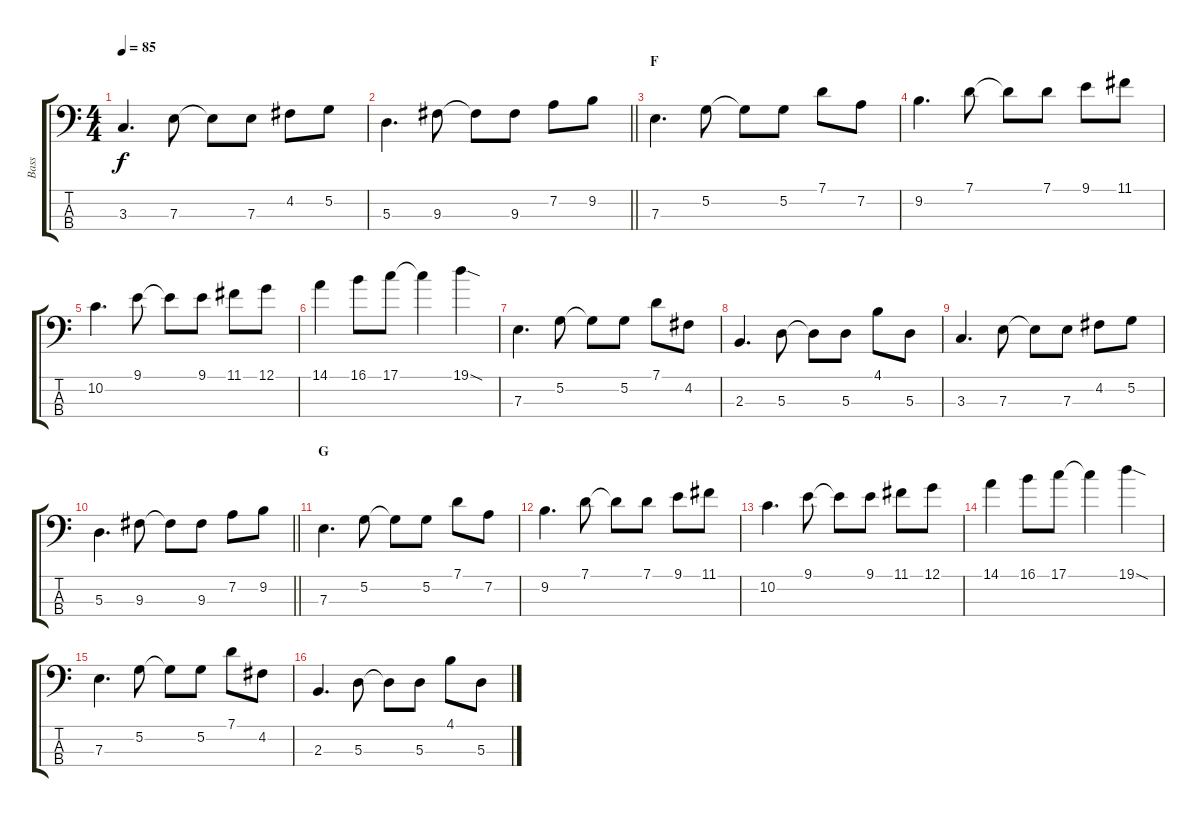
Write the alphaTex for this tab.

\track ("Bass" "Bass") {instrument electricbassfinger}
\staff {score tabs}
\tuning (G2 D2 A1 E1) {hide}
\ts (4 4)
\tempo 85
\clef f4
\ks c
3.3.4{d dy f} 7.3.8 7.3{t}.8 7.3.8 4.2.8 5.2.8 |
\barLineRight lightlight
5.3.4{d} 9.3.8 9.3{t}.8 9.3.8 7.2.8 9.2.8 |
\section ("" "F")
7.3.4{d} 5.2.8 5.2{t}.8 5.2.8 7.1.8 7.2.8 |
9.2.4{d} 7.1.8 7.1{t}.8 7.1.8 9.1.8 11.1.8 |
10.2.4{d} 9.1.8 9.1{t}.8 9.1.8 11.1.8 12.1.8 |
14.1.4 16.1.8 17.1.8 17.1{t}.4 19.1{sod}.4 |
7.3.4{d} 5.2.8 5.2{t}.8 5.2.8 7.1.8 4.2.8 |
2.3.4{d} 5.3.8 5.3{t}.8 5.3.8 4.1.8 5.3.8 |
3.3.4{d} 7.3.8 7.3{t}.8 7.3.8 4.2.8 5.2.8 |
\barLineRight lightlight
5.3.4{d} 9.3.8 9.3{t}.8 9.3.8 7.2.8 9.2.8 |
\section ("" "G")
7.3.4{d} 5.2.8 5.2{t}.8 5.2.8 7.1.8 7.2.8 |
9.2.4{d} 7.1.8 7.1{t}.8 7.1.8 9.1.8 11.1.8 |
10.2.4{d} 9.1.8 9.1{t}.8 9.1.8 11.1.8 12.1.8 |
14.1.4 16.1.8 17.1.8 17.1{t}.4 19.1{sod}.4 |
7.3.4{d} 5.2.8 5.2{t}.8 5.2.8 7.1.8 4.2.8 |
2.3.4{d} 5.3.8 5.3{t}.8 5.3.8 4.1.8 5.3.8
